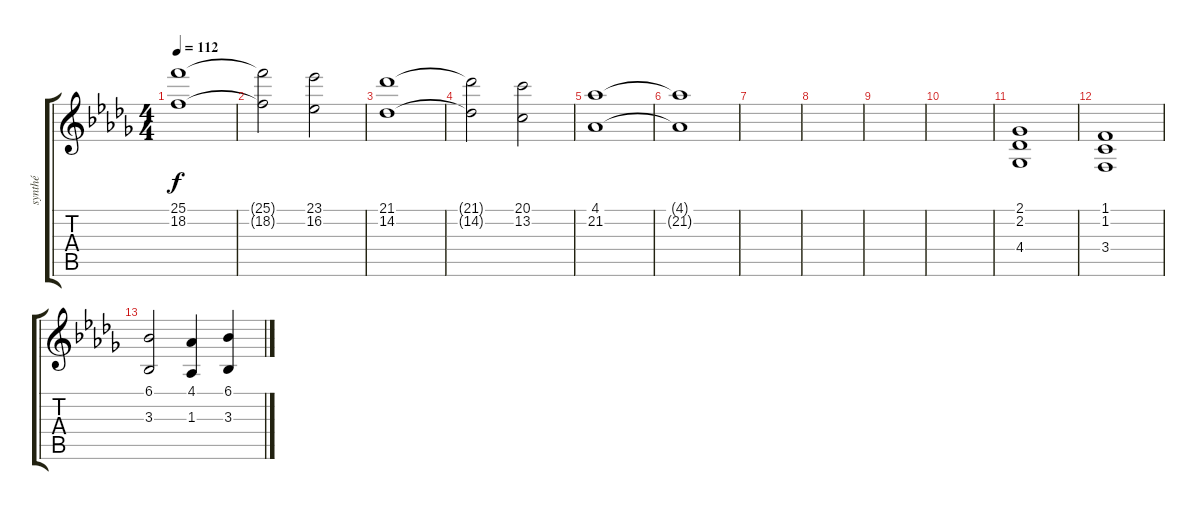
\track ("synthé" "synthé") {instrument stringensemble2}
\staff {score tabs}
\tuning (E4 B3 G3 D3 A2 E2) {hide}
\ts (4 4)
\tempo 112
\clef g2
\ks bbminor
(25.1 18.2).1{dy f} |
(25.1{t} 18.2{t}).2 (23.1 16.2).2 |
(21.1 14.2).1 |
(21.1{t} 14.2{t}).2 (20.1 13.2).2 |
(4.1 21.2).1 |
(4.1{t} 21.2{t}).1 |
|
|
|
|
(2.1 2.2 4.4).1 |
(1.1 1.2 3.4).1 |
(6.1 3.3).2 (4.1 1.3).4 (6.1 3.3).4
